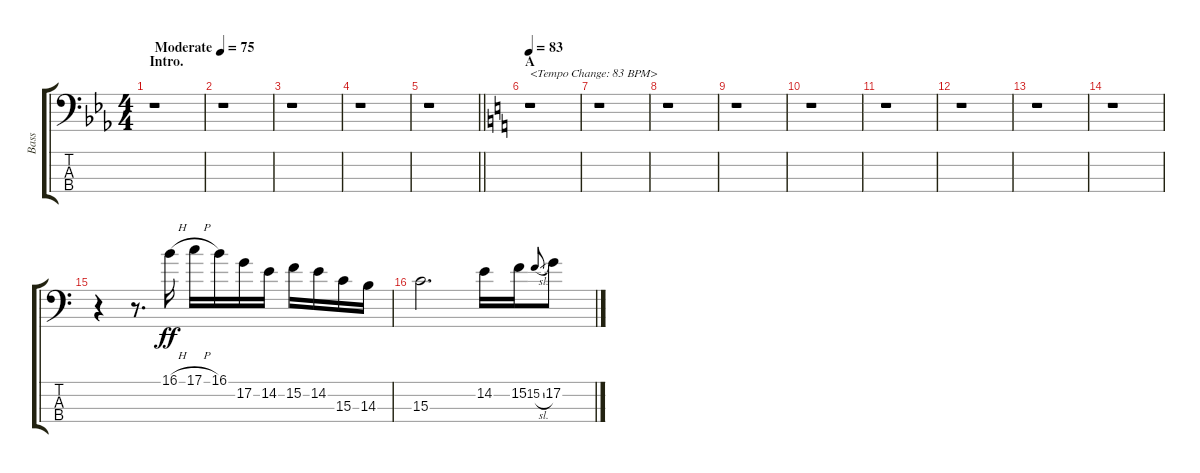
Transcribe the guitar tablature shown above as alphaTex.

\track ("Bass" "Bass") {instrument electricbasspick}
\staff {score tabs}
\tuning (G2 D2 A1 E1) {hide}
\ts (4 4)
\section ("" "Intro.")
\tempo (75 "Moderate")
\clef f4
\ks eb
r.1{dy ff instrument electricbasspick} |
r.1 |
r.1 |
r.1 |
\barLineRight lightlight
r.1 |
\section ("" "A")
\tempo 83
\ks c
r.1{txt "<Tempo Change: 83 BPM>"} |
r.1 |
r.1 |
r.1 |
r.1 |
r.1 |
r.1 |
r.1 |
r.1 |
r.4 r.8{d} 16.1{h}.16 17.1{h}.16 16.1.16 17.2.16 14.2.16 15.2.16 14.2.16 15.3.16 14.3.16 |
15.3.2{d} 14.2.16 15.2.16 15.2{sl}.8{gr onbeat} 17.2.8
